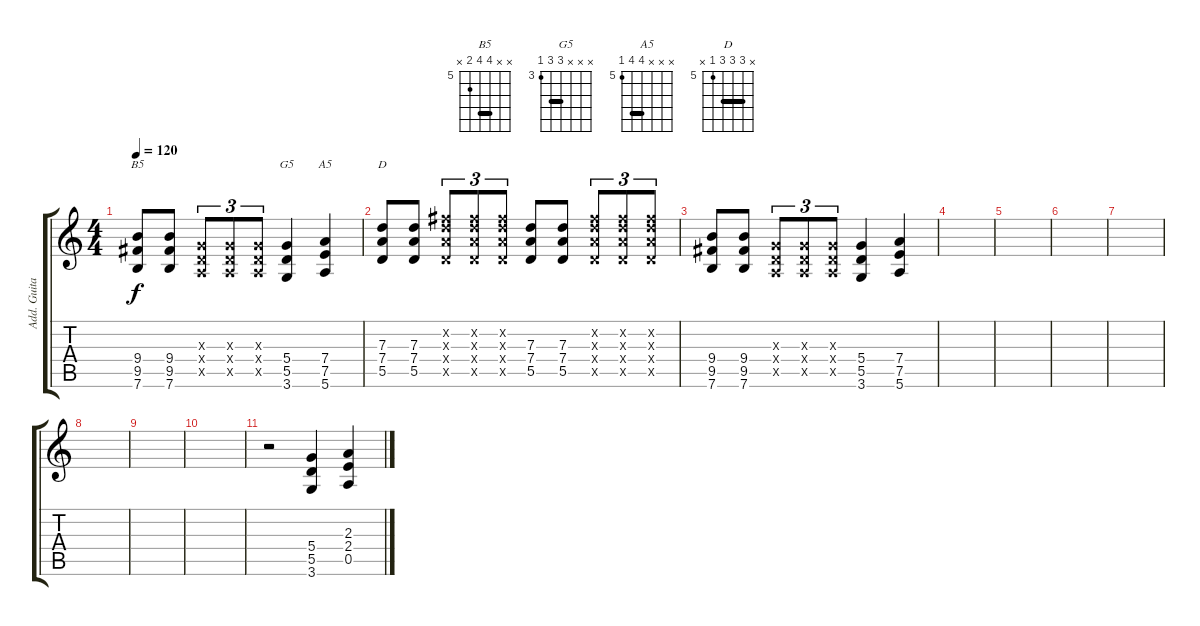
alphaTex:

\track ("Add. Guitar 1" "Add. Guita") {instrument distortionguitar}
\staff {score tabs}
\tuning (E4 B3 G3 D3 A2 E2) {hide}
\chord ("B5" x x 8 8 6 x) {firstfret 5 barre 8}
\chord ("G5" x x x 5 5 3) {firstfret 3 barre 5}
\chord ("A5" x x x 8 8 5) {firstfret 5 barre 8}
\chord ("D" x 7 7 7 5 x) {firstfret 5 barre 7}
\ts (4 4)
\tempo 120
\clef g2
\ks c
(9.4 9.5 7.6).8{ch "B5" dy f} (9.4 9.5 7.6).8 (0.3{x} 0.4{x} 0.5{x}).8{tu (3 2)} (0.3{x} 0.4{x} 0.5{x}).8{tu (3 2)} (0.3{x} 0.4{x} 0.5{x}).8{tu (3 2)} (5.4 5.5 3.6).4{ch "G5"} (7.4 7.5 5.6).4{ch "A5"} |
(7.3 7.4 5.5).8{ch "D"} (7.3 7.4 5.5).8 (7.2{x} 7.3{x} 7.4{x} 5.5{x}).8{tu (3 2)} (7.2{x} 7.3{x} 7.4{x} 5.5{x}).8{tu (3 2)} (7.2{x} 7.3{x} 7.4{x} 5.5{x}).8{tu (3 2)} (7.3 7.4 5.5).8 (7.3 7.4 5.5).8 (7.2{x} 7.3{x} 7.4{x} 5.5{x}).8{tu (3 2)} (7.2{x} 7.3{x} 7.4{x} 5.5{x}).8{tu (3 2)} (7.2{x} 7.3{x} 7.4{x} 5.5{x}).8{tu (3 2)} |
(9.4 9.5 7.6).8 (9.4 9.5 7.6).8 (0.3{x} 0.4{x} 0.5{x}).8{tu (3 2)} (0.3{x} 0.4{x} 0.5{x}).8{tu (3 2)} (0.3{x} 0.4{x} 0.5{x}).8{tu (3 2)} (5.4 5.5 3.6).4 (7.4 7.5 5.6).4 |
|
|
|
|
|
|
|
r.2 (5.4 5.5 3.6).4 (2.3 2.4 0.5).4
